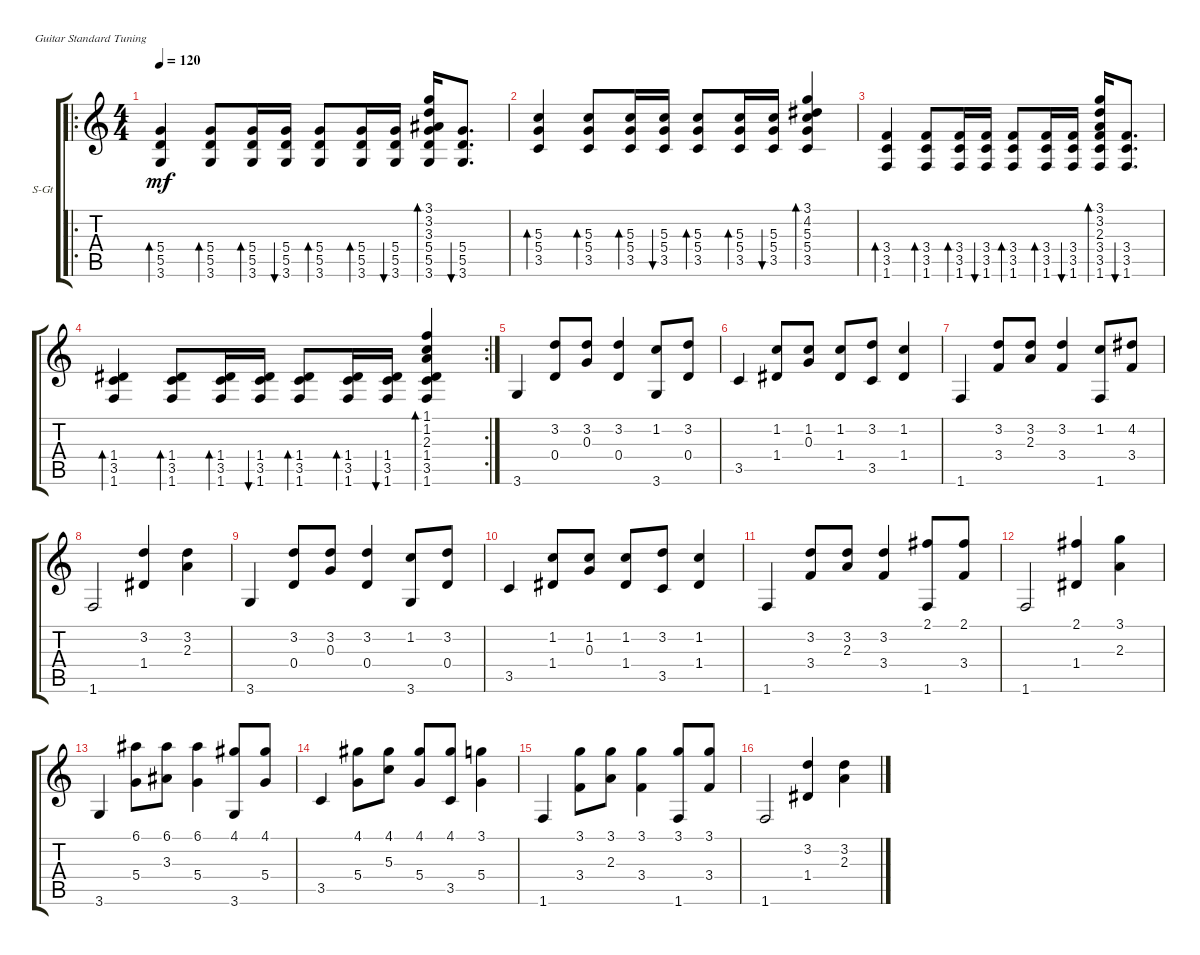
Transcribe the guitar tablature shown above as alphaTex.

\defaultSystemsLayout 4
\bracketExtendMode groupsimilarinstruments
\firstSystemTrackNameOrientation horizontal
\otherSystemsTrackNameOrientation horizontal
\track ("Steel Guitar" "S-Gt") {instrument acousticguitarsteel}
\staff {score tabs}
\tuning (E4 B3 G3 D3 A2 E2)
\ro
\ts (4 4)
\tempo 120
\clef g2
\ks c
(3.6 5.5 5.4).4{bd 30 dy mf} (3.6 5.5 5.4).8{bd 30} (3.6 5.5 5.4).16{bd 30} (3.6 5.5 5.4).16{bu 30} (3.6 5.5 5.4).8{bd 30} (3.6 5.5 5.4).16{bd 30} (3.6 5.5 5.4).16{bu 30} (3.6 5.5 5.4 3.3 3.2 3.1).16{bd 30} (3.6 5.5 5.4).8{d bu 30} |
(3.5 5.4 5.3).4{bd 30} (3.5 5.4 5.3).8{bd 30} (3.5 5.4 5.3).16{bd 30} (3.5 5.4 5.3).16{bu 30} (3.5 5.4 5.3).8{bd 30} (3.5 5.4 5.3).16{bd 30} (3.5 5.4 5.3).16{bu 30} (3.5 5.4 5.3 4.2 3.1).4{bd 30} |
(1.6 3.5 3.4).4{bd 30} (1.6 3.5 3.4).8{bd 30} (1.6 3.5 3.4).16{bd 30} (1.6 3.5 3.4).16{bu 30} (1.6 3.5 3.4).8{bd 30} (1.6 3.5 3.4).16{bd 30} (1.6 3.5 3.4).16{bu 30} (1.6 3.5 3.4 2.3 3.2 3.1).16{bd 30} (1.6 3.5 3.4).8{d bu 30} |
\rc 2
(1.6 3.5 1.4).4{bd 30} (1.6 3.5 1.4).8{bd 30} (1.6 3.5 1.4).16{bd 30} (1.6 3.5 1.4).16{bu 30} (1.6 3.5 1.4).8{bd 30} (1.6 3.5 1.4).16{bd 30} (1.6 3.5 1.4).16{bu 30} (1.6 3.5 1.4 2.3 1.2 1.1).4{bd 30} |
3.6.4 (0.4 3.2).8 (0.3 3.2).8 (0.4 3.2).4 (3.6 1.2).8 (0.4 3.2).8 |
3.5.4 (1.4 1.2).8 (0.3 1.2).8 (1.4 1.2).8 (3.5 3.2).8 (1.4 1.2).4 |
1.6.4 (3.4 3.2).8 (2.3 3.2).8 (3.4 3.2).4 (1.6 1.2).8 (3.4 4.2).8 |
1.6.2 (1.4 3.2).4 (2.3 3.2).4 |
3.6.4 (0.4 3.2).8 (0.3 3.2).8 (0.4 3.2).4 (3.6 1.2).8 (0.4 3.2).8 |
3.5.4 (1.4 1.2).8 (0.3 1.2).8 (1.4 1.2).8 (3.5 3.2).8 (1.4 1.2).4 |
1.6.4 (3.4 3.2).8 (2.3 3.2).8 (3.4 3.2).4 (1.6 2.1).8 (3.4 2.1).8 |
1.6.2 (1.4 2.1).4 (2.3 3.1).4 |
3.6.4 (5.4 6.1).8 (3.3 6.1).8 (5.4 6.1).4 (3.6 4.1).8 (5.4 4.1).8 |
3.5.4 (5.4 4.1).8 (5.3 4.1).8 (5.4 4.1).8 (3.5 4.1).8 (5.4 3.1).4 |
1.6.4 (3.4 3.1).8 (2.3 3.1).8 (3.4 3.1).4 (1.6 3.1).8 (3.4 3.1).8 |
1.6.2 (1.4 3.2).4 (2.3 3.2).4
